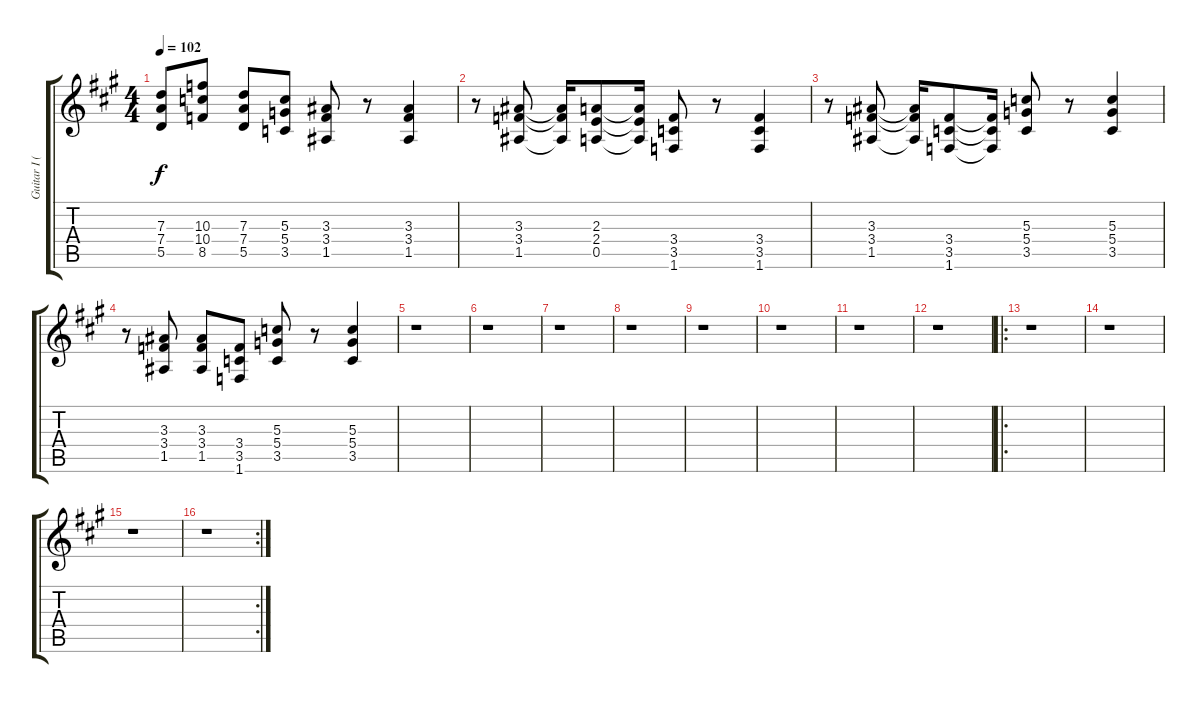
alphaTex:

\track ("Guitar I (Distortion)" "Guitar I (") {instrument distortionguitar}
\staff {score tabs}
\tuning (E4 B3 G3 D3 A2 E2) {hide}
\ts (4 4)
\tempo 102
\clef g2
\ks a
(7.3 7.4 5.5).8{dy f} (10.3 10.4 8.5).8 (7.3 7.4 5.5).8 (5.3 5.4 3.5).8 (3.3 3.4 1.5).8 r.8 (3.3 3.4 1.5).4 |
r.8 (3.3 3.4 1.5).8 (3.3{t} 3.4{t} 1.5{t}).16 (2.3 2.4 0.5).8 (2.3{t} 2.4{t} 0.5{t}).16 (3.4 3.5 1.6).8 r.8 (3.4 3.5 1.6).4 |
r.8 (3.3 3.4 1.5).8 (3.3{t} 3.4{t} 1.5{t}).16 (3.4 3.5 1.6).8 (3.4{t} 3.5{t} 1.6{t}).16 (5.3 5.4 3.5).8 r.8 (5.3 5.4 3.5).4 |
r.8 (3.3 3.4 1.5).8 (3.3 3.4 1.5).8 (3.4 3.5 1.6).8 (5.3 5.4 3.5).8 r.8 (5.3 5.4 3.5).4 |
r.1 |
r.1 |
r.1 |
r.1 |
r.1 |
r.1 |
r.1 |
r.1 |
\ro
r.1 |
r.1 |
r.1 |
\rc 2
r.1
